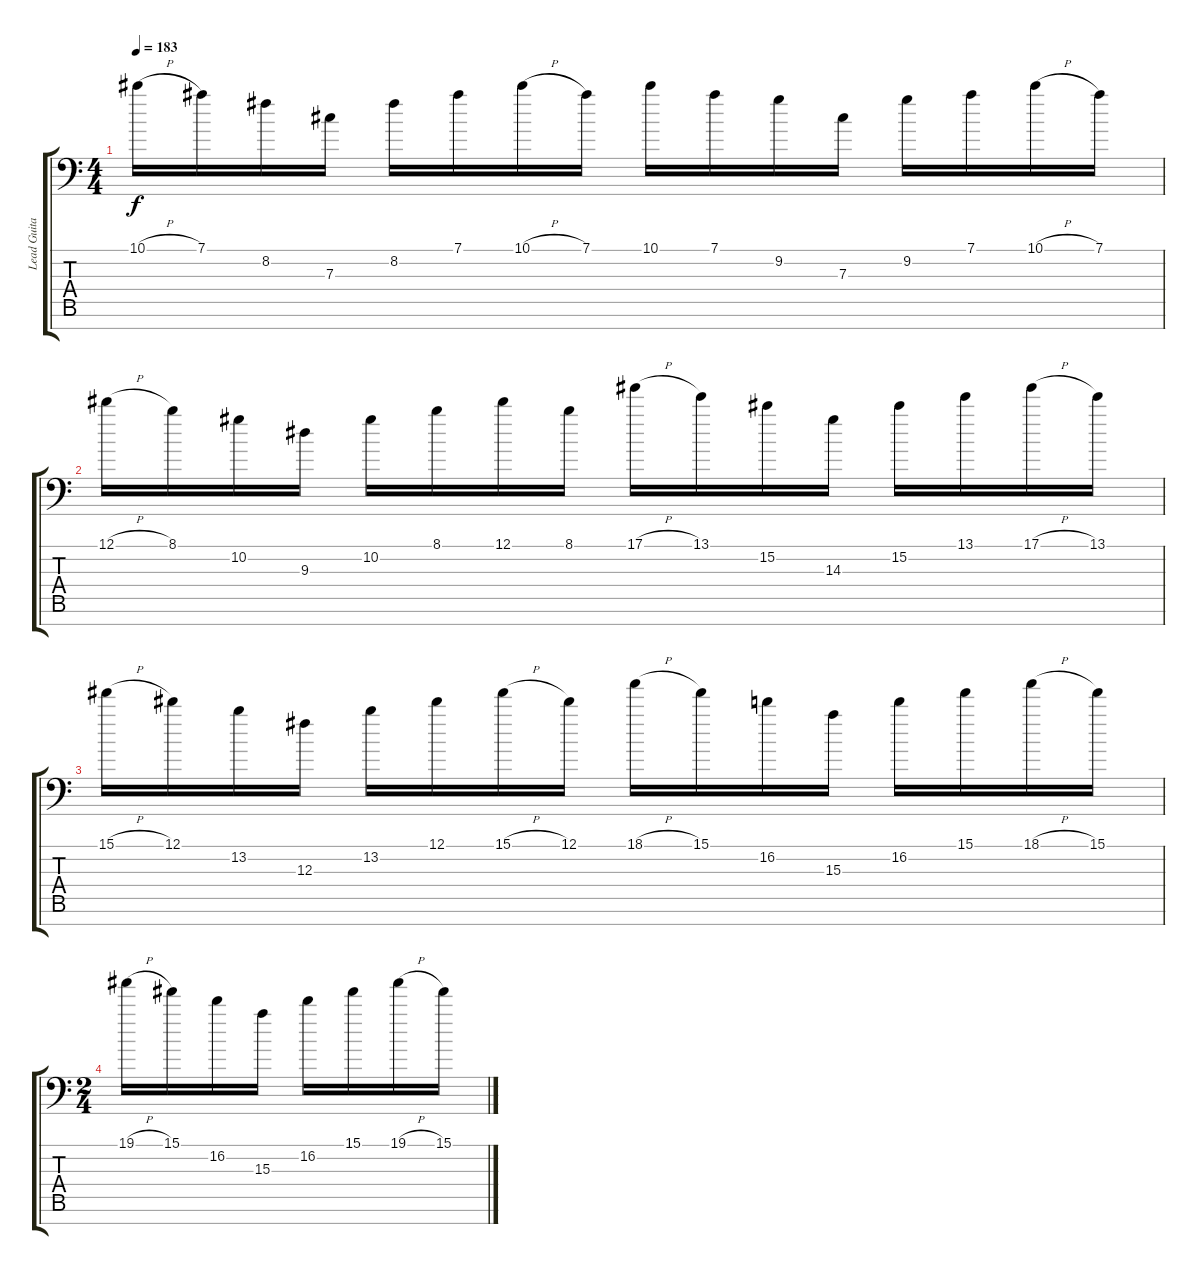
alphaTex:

\track ("Lead Guitar" "Lead Guita") {instrument distortionguitar}
\staff {score tabs}
\tuning (Eb4 Bb3 Gb3 Db3 Ab2 Eb2 Bb1) {hide}
\ts (4 4)
\tempo 183
\clef f4
\ks c
10.1{h}.16{dy f} 7.1.16 8.2.16 7.3.16 8.2.16 7.1.16 10.1{h}.16 7.1.16 10.1.16 7.1.16 9.2.16 7.3.16 9.2.16 7.1.16 10.1{h}.16 7.1.16 |
12.1{h}.16 8.1.16 10.2.16 9.3.16 10.2.16 8.1.16 12.1.16 8.1.16 17.1{h}.16 13.1.16 15.2.16 14.3.16 15.2.16 13.1.16 17.1{h}.16 13.1.16 |
15.1{h}.16 12.1.16 13.2.16 12.3.16 13.2.16 12.1.16 15.1{h}.16 12.1.16 18.1{h}.16 15.1.16 16.2.16 15.3.16 16.2.16 15.1.16 18.1{h}.16 15.1.16 |
\ts (2 4)
19.1{h}.16 15.1.16 16.2.16 15.3.16 16.2.16 15.1.16 19.1{h}.16 15.1.16
